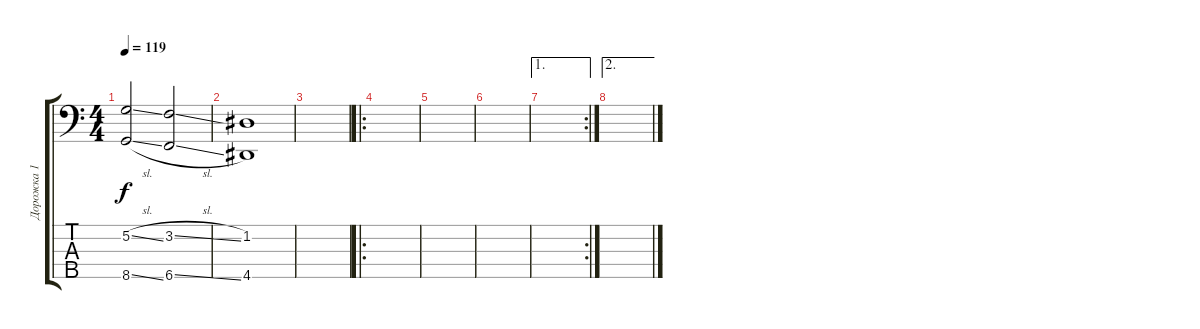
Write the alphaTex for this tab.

\track ("Дорожка 1" "Дорожка 1") {instrument banjo}
\staff {score tabs}
\tuning (G2 D2 A1 E1 B0) {hide}
\displaytranspose 12
\ts (4 4)
\tempo 119
\clef f4
\ks c
(5.2{sl} 8.5{sl}).2{dy f} (3.2{sl} 6.5{sl}).2 |
(1.2 4.5).1 |
|
\ro
|
|
|
\ae 1
\rc 2
|
\ae 2
